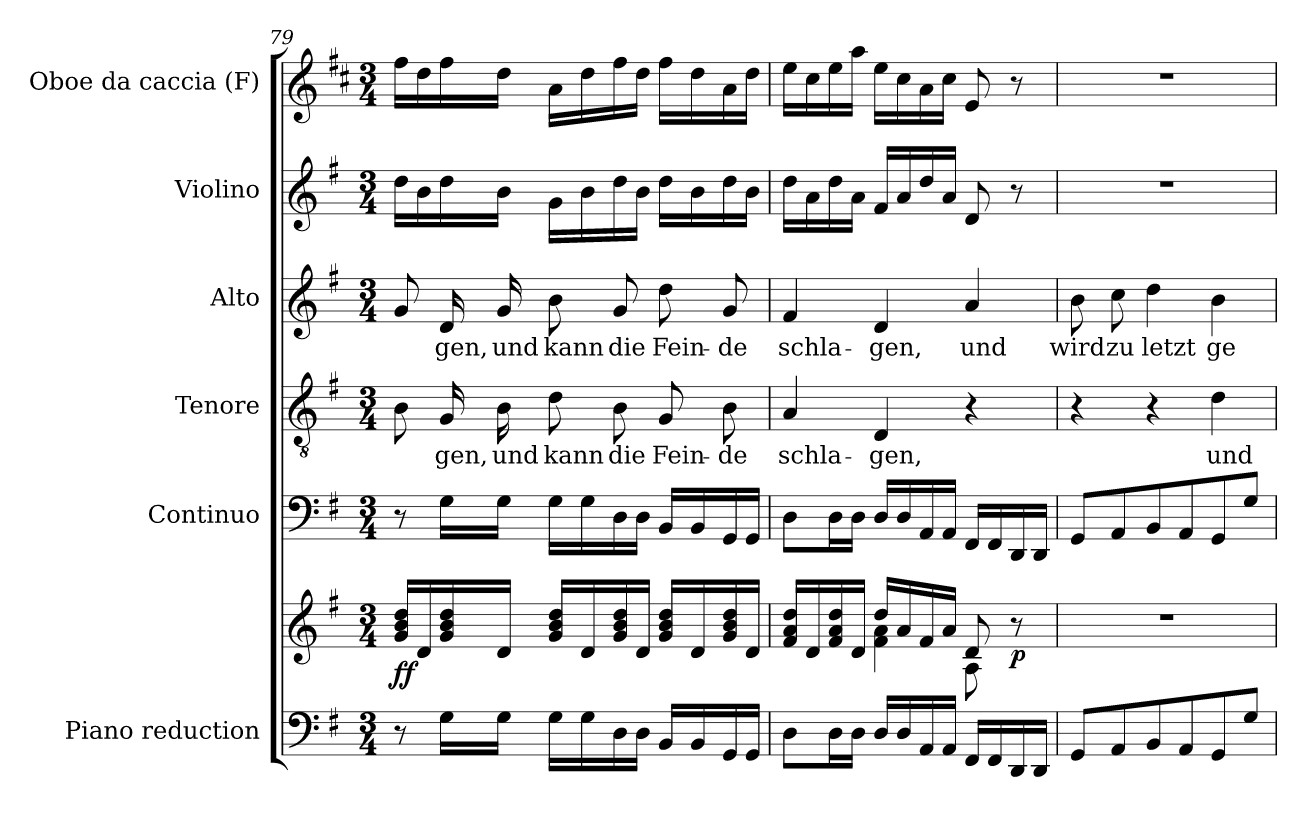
**kern	**kern	**dynam	**kern	**kern	**text	**kern	**text	**kern	**kern
*part6	*part6	*part6	*part5	*part4	*part4	*part3	*part3	*part2	*part1
*staff7	*staff6	*staff6/7	*staff5	*staff4	*staff4	*staff3	*staff3	*staff2	*staff1
*I"Piano reduction	*	*	*I"Continuo	*I"Tenore	*	*I"Alto	*	*I"Violino	*I"Oboe da caccia (F)
*I'Pno	*	*	*	*	*	*	*	*I'Vln	*
*clefF4	*clefG2	*	*clefF4	*clefGv2	*	*clefG2	*	*clefG2	*clefG2
*	*	*	*	*	*	*	*	*	*ITrd4c7
*k[f#]	*k[f#]	*	*k[f#]	*k[f#]	*	*k[f#]	*	*k[f#]	*k[f#]
*M3/4	*M3/4	*	*M3/4	*M3/4	*	*M3/4	*	*M3/4	*M3/4
=79	=79	=79	=79	=79	=79	=79	=79	=79	=79
!	!	!LO:DY:b	!	!	!	!	!	!	!
8r	16g/ 16b/ 16dd/LL	ff	8r	8B\	.	8g/	.	16dd\LL	16b\LL
.	16d/	.	.	.	.	.	.	16b\	16g\
!	!	!	!	!	!LO:LY:b	!	!LO:LY:b	!	!
16G\LL	16g/ 16b/ 16dd/	.	16G\LL	16G/	-gen,	16d/	-gen,	16dd\	16b\
!	!	!	!	!	!LO:LY:b	!	!LO:LY:b	!	!
16G\JJ	16d/JJ	.	16G\JJ	16B\	und	16g/	und	16b\JJ	16g\JJ
!	!	!	!	!	!LO:LY:b	!	!LO:LY:b	!	!
16G\LL	16g/ 16b/ 16dd/LL	.	16G\LL	8d\	kann	8b\	kann	16g\LL	16d\LL
16G\	16d/	.	16G\	.	.	.	.	16b\	16g\
!	!	!	!	!	!LO:LY:b	!	!LO:LY:b	!	!
16D\	16g/ 16b/ 16dd/	.	16D\	8B\	die	8g/	die	16dd\	16b\
16D\JJ	16d/JJ	.	16D\JJ	.	.	.	.	16b\JJ	16g\JJ
!	!	!	!	!	!LO:LY:b	!	!LO:LY:b	!	!
16BB/LL	16g/ 16b/ 16dd/LL	.	16BB/LL	8G/	Fein-	8dd\	Fein-	16dd\LL	16b\LL
16BB/	16d/	.	16BB/	.	.	.	.	16b\	16g\
!	!	!	!	!	!LO:LY:b	!	!LO:LY:b	!	!
16GG/	16g/ 16b/ 16dd/	.	16GG/	8B\	de	8g/	de	16dd\	16d\
16GG/JJ	16d/JJ	.	16GG/JJ	.	.	.	.	16b\JJ	16g\JJ
=80	=80	=80	=80	=80	=80	=80	=80	=80	=80
*	*^	*	*	*	*	*	*	*	*
!	!	!	!	!	!	!LO:LY:b	!	!LO:LY:b	!	!
8D\L	16f#/ 16a/ 16dd/LL	4ryy	.	8D\L	4A/	schla-	4f#/	schla-	16dd\LL	16a\LL
.	16d/	.	.	.	.	.	.	.	16a\	16f#\
16D\L	16f#/ 16a/ 16dd/	.	.	16D\L	.	.	.	.	16dd\	16a\
16D\JJ	16d/JJ	.	.	16D\JJ	.	.	.	.	16a\JJ	16dd\JJ
!	!	!	!	!	!	!LO:LY:b	!	!LO:LY:b	!	!
16D/LL	16dd/LL	4f#\ 4a\	.	16D/LL	4D/	gen,	4d/	gen,	16f#/LL	16a\LL
16D/	16a/	.	.	16D/	.	.	.	.	16a/	16f#\
16AA/	16f#/	.	.	16AA/	.	.	.	.	16dd/	16d\
16AA/JJ	16a/JJ	.	.	16AA/JJ	.	.	.	.	16a/JJ	16f#\JJ
!	!	!	!	!	!	!	!	!LO:LY:b	!	!
16FF#/LL	8d/	8A\	.	16FF#/LL	4r	.	4a/	und	8d/	8A/
16FF#/	.	.	.	16FF#/	.	.	.	.	.	.
!	!	!	!LO:DY:b	!	!	!	!	!	!	!
16DD/	8r	8ryy	p	16DD/	.	.	.	.	8r	8r
16DD/JJ	.	.	.	16DD/JJ	.	.	.	.	.	.
*	*v	*v	*	*	*	*	*	*	*	*
=81	=81	=81	=81	=81	=81	=81	=81	=81	=81
!	!	!	!	!	!	!	!LO:LY:b	!	!
8GG/L	2.r	.	8GG/L	4r	.	8b\	wird	2.r	2.r
!	!	!	!	!	!	!	!LO:LY:b	!	!
8AA/	.	.	8AA/	.	.	8cc\	zu	.	.
!	!	!	!	!	!	!	!LO:LY:b	!	!
8BB/	.	.	8BB/	4r	.	4dd\	letzt	.	.
8AA/	.	.	8AA/	.	.	.	.	.	.
!	!	!	!	!	!LO:LY:b	!	!LO:LY:b	!	!
8GG/	.	.	8GG/	4d\	und	4b\	ge-	.	.
8G/J	.	.	8G/J	.	.	.	.	.	.
=	=	=	=	=	=	=	=	=	=
*-	*-	*-	*-	*-	*-	*-	*-	*-	*-
